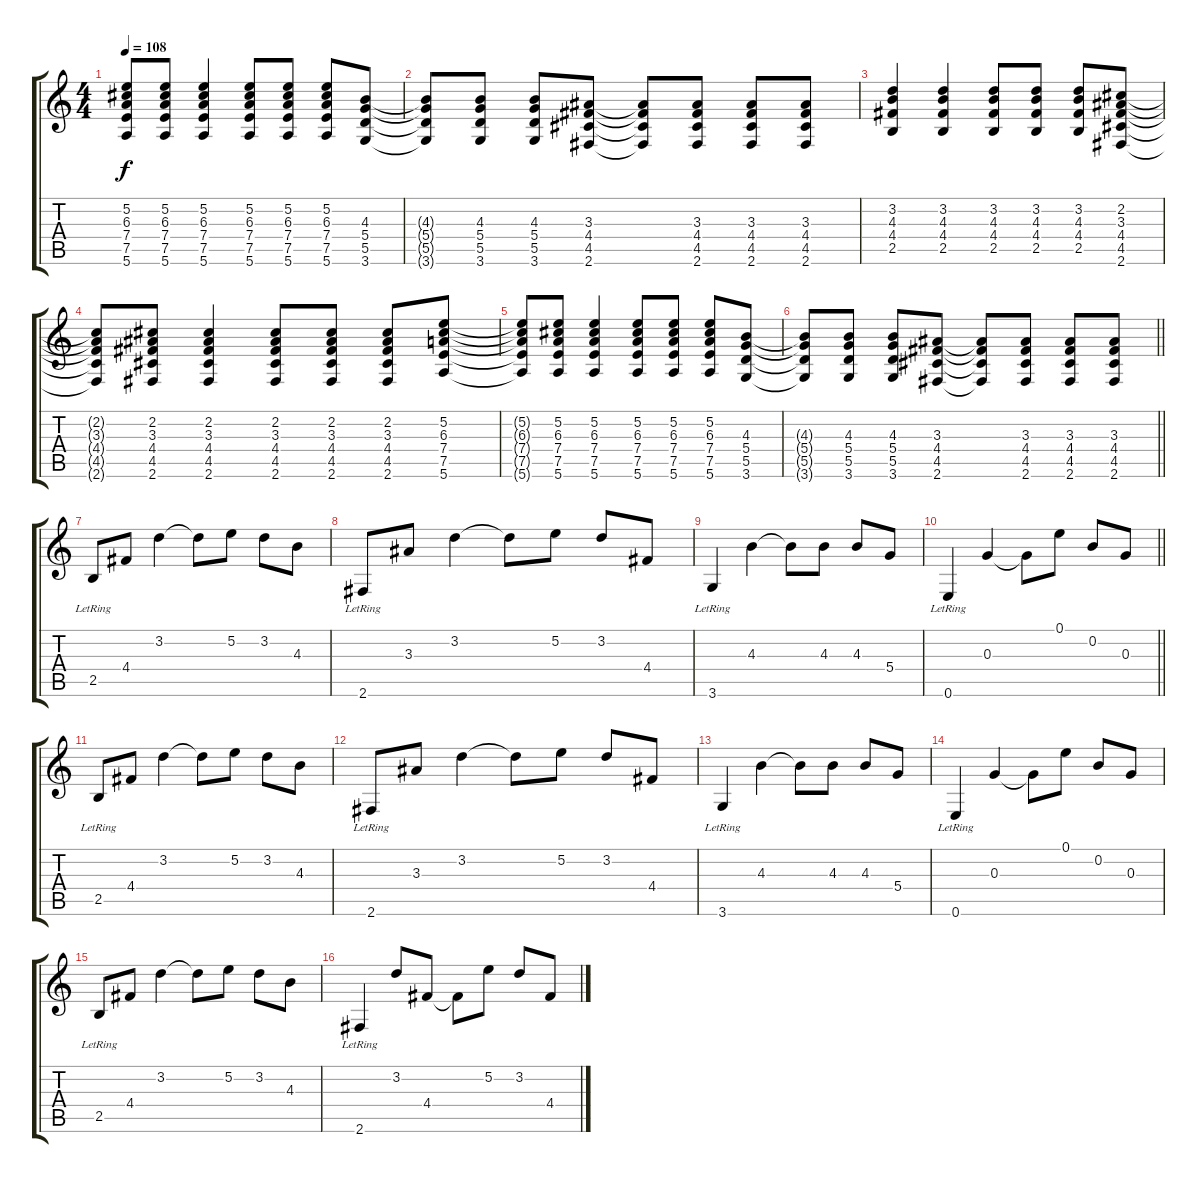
\track "" {instrument overdrivenguitar}
\staff {score tabs}
\tuning (E4 B3 G3 D3 A2 E2) {hide}
\ts (4 4)
\tempo 108
\clef g2
\ks c
(5.2{t} 6.3{t} 7.4{t} 7.5{t} 5.6{t}).8{dy f} (5.2 6.3 7.4 7.5 5.6).8 (5.2 6.3 7.4 7.5 5.6).4 (5.2 6.3 7.4 7.5 5.6).8 (5.2 6.3 7.4 7.5 5.6).8 (5.2 6.3 7.4 7.5 5.6).8 (4.3 5.4 5.5 3.6).8 |
(4.3{t} 5.4{t} 5.5{t} 3.6{t}).8 (4.3 5.4 5.5 3.6).8 (4.3 5.4 5.5 3.6).8 (3.3 4.4 4.5 2.6).8 (3.3{t} 4.4{t} 4.5{t} 2.6{t}).8 (3.3 4.4 4.5 2.6).8 (3.3 4.4 4.5 2.6).8 (3.3 4.4 4.5 2.6).8 |
(3.2 4.3 4.4 2.5).4 (3.2 4.3 4.4 2.5).4 (3.2 4.3 4.4 2.5).8 (3.2 4.3 4.4 2.5).8 (3.2 4.3 4.4 2.5).8 (2.2 3.3 4.4 4.5 2.6).8 |
(2.2{t} 3.3{t} 4.4{t} 4.5{t} 2.6{t}).8 (2.2 3.3 4.4 4.5 2.6).8 (2.2 3.3 4.4 4.5 2.6).4 (2.2 3.3 4.4 4.5 2.6).8 (2.2 3.3 4.4 4.5 2.6).8 (2.2 3.3 4.4 4.5 2.6).8 (5.2 6.3 7.4 7.5 5.6).8 |
(5.2{t} 6.3{t} 7.4{t} 7.5{t} 5.6{t}).8 (5.2 6.3 7.4 7.5 5.6).8 (5.2 6.3 7.4 7.5 5.6).4 (5.2 6.3 7.4 7.5 5.6).8 (5.2 6.3 7.4 7.5 5.6).8 (5.2 6.3 7.4 7.5 5.6).8 (4.3 5.4 5.5 3.6).8 |
\barLineRight lightlight
(4.3{t} 5.4{t} 5.5{t} 3.6{t}).8 (4.3 5.4 5.5 3.6).8 (4.3 5.4 5.5 3.6).8 (3.3 4.4 4.5 2.6).8 (3.3{t} 4.4{t} 4.5{t} 2.6{t}).8 (3.3 4.4 4.5 2.6).8 (3.3 4.4 4.5 2.6).8 (3.3 4.4 4.5 2.6).8 |
\section ("" "")
2.5{lr}.8 4.4.8 3.2.4 3.2{t}.8 5.2.8 3.2.8 4.3.8 |
2.6{lr}.8 3.3.8 3.2.4 3.2{t}.8 5.2.8 3.2.8 4.4.8 |
3.6{lr}.4 4.3.4 4.3{t}.8 4.3.8 4.3.8 5.4.8 |
\barLineRight lightlight
0.6{lr}.4 0.3.4 0.3{t}.8 0.1.8 0.2.8 0.3.8 |
\section ("" "")
2.5{lr}.8 4.4.8 3.2.4 3.2{t}.8 5.2.8 3.2.8 4.3.8 |
2.6{lr}.8 3.3.8 3.2.4 3.2{t}.8 5.2.8 3.2.8 4.4.8 |
3.6{lr}.4 4.3.4 4.3{t}.8 4.3.8 4.3.8 5.4.8 |
0.6{lr}.4 0.3.4 0.3{t}.8 0.1.8 0.2.8 0.3.8 |
2.5{lr}.8 4.4.8 3.2.4 3.2{t}.8 5.2.8 3.2.8 4.3.8 |
2.6{lr}.4 3.2.8 4.4.8 4.4{t}.8 5.2.8 3.2.8 4.4.8
